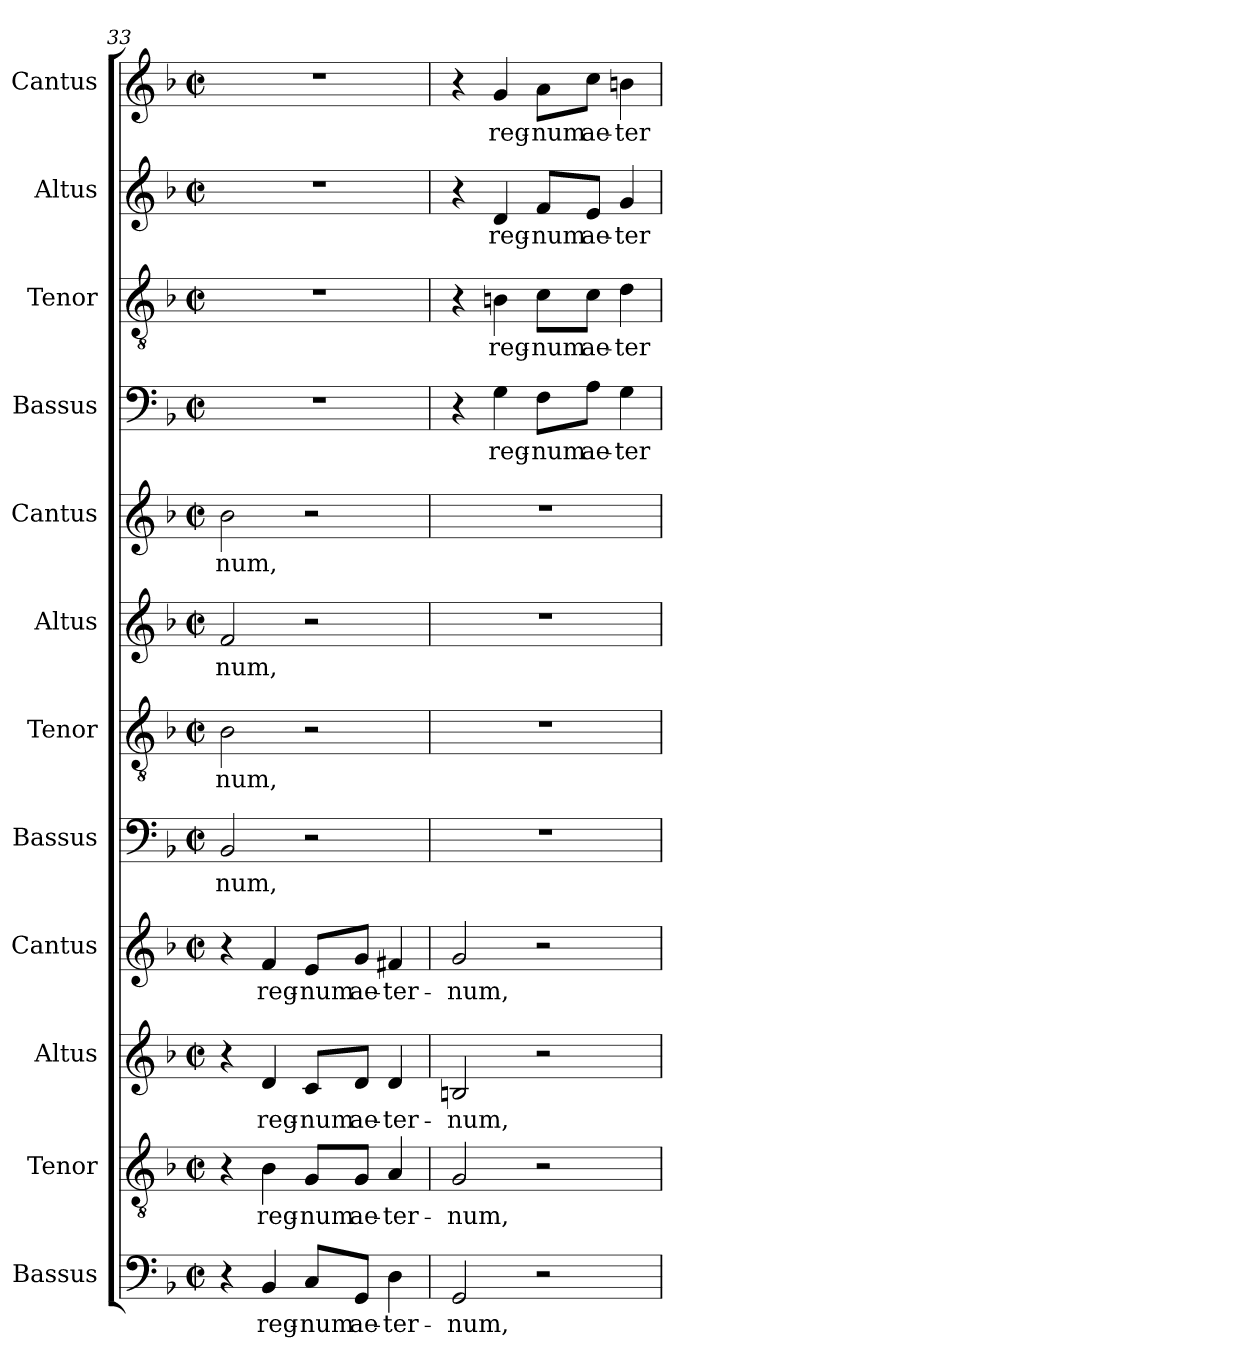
**kern	**text	**kern	**text	**kern	**text	**kern	**text	**kern	**text	**kern	**text	**kern	**text	**kern	**text	**kern	**text	**kern	**text	**kern	**text	**kern	**text
*part12	*part12	*part11	*part11	*part10	*part10	*part9	*part9	*part8	*part8	*part7	*part7	*part6	*part6	*part5	*part5	*part4	*part4	*part3	*part3	*part2	*part2	*part1	*part1
*staff12	*staff12	*staff11	*staff11	*staff10	*staff10	*staff9	*staff9	*staff8	*staff8	*staff7	*staff7	*staff6	*staff6	*staff5	*staff5	*staff4	*staff4	*staff3	*staff3	*staff2	*staff2	*staff1	*staff1
*I"Bassus	*	*I"Tenor	*	*I"Altus	*	*I"Cantus	*	*I"Bassus	*	*I"Tenor	*	*I"Altus	*	*I"Cantus	*	*I"Bassus	*	*I"Tenor	*	*I"Altus	*	*I"Cantus	*
*I'B.	*	*I'T.	*	*I'A.	*	*I'S.	*	*I'B.	*	*I'T.	*	*I'A.	*	*I'S.	*	*I'B.	*	*I'T.	*	*I'A.	*	*I'S.	*
!!LO:PB:g=z
*clefF4	*	*clefGv2	*	*clefG2	*	*clefG2	*	*clefF4	*	*clefGv2	*	*clefG2	*	*clefG2	*	*clefF4	*	*clefGv2	*	*clefG2	*	*clefG2	*
*	*	*ITrd7c12	*	*	*	*	*	*	*	*ITrd7c12	*	*	*	*	*	*	*	*ITrd7c12	*	*	*	*	*
*k[b-]	*	*k[b-]	*	*k[b-]	*	*k[b-]	*	*k[b-]	*	*k[b-]	*	*k[b-]	*	*k[b-]	*	*k[b-]	*	*k[b-]	*	*k[b-]	*	*k[b-]	*
*F:	*	*F:	*	*F:	*	*F:	*	*F:	*	*F:	*	*F:	*	*F:	*	*F:	*	*F:	*	*F:	*	*F:	*
*M2/2	*	*M2/2	*	*M2/2	*	*M2/2	*	*M2/2	*	*M2/2	*	*M2/2	*	*M2/2	*	*M2/2	*	*M2/2	*	*M2/2	*	*M2/2	*
*met(c|)	*	*met(c|)	*	*met(c|)	*	*met(c|)	*	*met(c|)	*	*met(c|)	*	*met(c|)	*	*met(c|)	*	*met(c|)	*	*met(c|)	*	*met(c|)	*	*met(c|)	*
=33	=33	=33	=33	=33	=33	=33	=33	=33	=33	=33	=33	=33	=33	=33	=33	=33	=33	=33	=33	=33	=33	=33	=33
!	!	!	!	!	!	!	!	!	!LO:LY:b:color=#000000	!	!	!	!	!	!	!	!	!	!	!	!	!	!
!	!	!	!	!	!	!	!	!	!	!	!LO:LY:b:color=#000000	!	!	!	!	!	!	!	!	!	!	!	!
!	!	!	!	!	!	!	!	!	!	!	!	!	!LO:LY:b:color=#000000	!	!	!	!	!	!	!	!	!	!
!	!	!	!	!	!	!	!	!	!	!	!	!	!	!	!LO:LY:b:color=#000000	!	!	!	!	!	!	!	!
4r	.	4r	.	4r	.	4r	.	2BB-i/	-num,	2BB-i\	-num,	2fi/	-num,	2b-i\	-num,	1r	.	1r	.	1r	.	1r	.
!	!LO:LY:b:color=#000000	!	!	!	!	!	!	!	!	!	!	!	!	!	!	!	!	!	!	!	!	!	!
!	!	!	!LO:LY:b:color=#000000	!	!	!	!	!	!	!	!	!	!	!	!	!	!	!	!	!	!	!	!
!	!	!	!	!	!LO:LY:b:color=#000000	!	!	!	!	!	!	!	!	!	!	!	!	!	!	!	!	!	!
!	!	!	!	!	!	!	!LO:LY:b:color=#000000	!	!	!	!	!	!	!	!	!	!	!	!	!	!	!	!
4BB-i/	reg-	4BB-i\	reg-	4di/	reg-	4fi/	reg-	.	.	.	.	.	.	.	.	.	.	.	.	.	.	.	.
!	!LO:LY:b:color=#000000	!	!	!	!	!	!	!	!	!	!	!	!	!	!	!	!	!	!	!	!	!	!
!	!	!	!LO:LY:b:color=#000000	!	!	!	!	!	!	!	!	!	!	!	!	!	!	!	!	!	!	!	!
!	!	!	!	!	!LO:LY:b:color=#000000	!	!	!	!	!	!	!	!	!	!	!	!	!	!	!	!	!	!
!	!	!	!	!	!	!	!LO:LY:b:color=#000000	!	!	!	!	!	!	!	!	!	!	!	!	!	!	!	!
8Ci/L	-num	8GGi/L	-num	8ci/L	-num	8ei/L	-num	2r	.	2r	.	2r	.	2r	.	.	.	.	.	.	.	.	.
!	!LO:LY:b:color=#000000	!	!	!	!	!	!	!	!	!	!	!	!	!	!	!	!	!	!	!	!	!	!
!	!	!	!LO:LY:b:color=#000000	!	!	!	!	!	!	!	!	!	!	!	!	!	!	!	!	!	!	!	!
!	!	!	!	!	!LO:LY:b:color=#000000	!	!	!	!	!	!	!	!	!	!	!	!	!	!	!	!	!	!
!	!	!	!	!	!	!	!LO:LY:b:color=#000000	!	!	!	!	!	!	!	!	!	!	!	!	!	!	!	!
8GGi/J	ae-	8GGi/J	ae-	8di/J	ae-	8gi/J	ae-	.	.	.	.	.	.	.	.	.	.	.	.	.	.	.	.
!	!LO:LY:b:color=#000000	!	!	!	!	!	!	!	!	!	!	!	!	!	!	!	!	!	!	!	!	!	!
!	!	!	!LO:LY:b:color=#000000	!	!	!	!	!	!	!	!	!	!	!	!	!	!	!	!	!	!	!	!
!	!	!	!	!	!LO:LY:b:color=#000000	!	!	!	!	!	!	!	!	!	!	!	!	!	!	!	!	!	!
!	!	!	!	!	!	!	!LO:LY:b:color=#000000	!	!	!	!	!	!	!	!	!	!	!	!	!	!	!	!
4Di\	-ter-	4AAi/	-ter-	4di/	-ter-	4f#Xi/	-ter-	.	.	.	.	.	.	.	.	.	.	.	.	.	.	.	.
=34	=34	=34	=34	=34	=34	=34	=34	=34	=34	=34	=34	=34	=34	=34	=34	=34	=34	=34	=34	=34	=34	=34	=34
!	!LO:LY:b:color=#000000	!	!	!	!	!	!	!	!	!	!	!	!	!	!	!	!	!	!	!	!	!	!
!	!	!	!LO:LY:b:color=#000000	!	!	!	!	!	!	!	!	!	!	!	!	!	!	!	!	!	!	!	!
!	!	!	!	!	!LO:LY:b:color=#000000	!	!	!	!	!	!	!	!	!	!	!	!	!	!	!	!	!	!
!	!	!	!	!	!	!	!LO:LY:b:color=#000000	!	!	!	!	!	!	!	!	!	!	!	!	!	!	!	!
2GGi/	-num,	2GGi/	-num,	2Bni/	-num,	2gi/	-num,	1r	.	1r	.	1r	.	1r	.	4r	.	4r	.	4r	.	4r	.
!	!	!	!	!	!	!	!	!	!	!	!	!	!	!	!	!	!LO:LY:b:color=#000000	!	!	!	!	!	!
!	!	!	!	!	!	!	!	!	!	!	!	!	!	!	!	!	!	!	!LO:LY:b:color=#000000	!	!	!	!
!	!	!	!	!	!	!	!	!	!	!	!	!	!	!	!	!	!	!	!	!	!LO:LY:b:color=#000000	!	!
!	!	!	!	!	!	!	!	!	!	!	!	!	!	!	!	!	!	!	!	!	!	!	!LO:LY:b:color=#000000
.	.	.	.	.	.	.	.	.	.	.	.	.	.	.	.	4Gi\	reg-	4BBni\	reg-	4di/	reg-	4gi/	reg-
!	!	!	!	!	!	!	!	!	!	!	!	!	!	!	!	!	!LO:LY:b:color=#000000	!	!	!	!	!	!
!	!	!	!	!	!	!	!	!	!	!	!	!	!	!	!	!	!	!	!LO:LY:b:color=#000000	!	!	!	!
!	!	!	!	!	!	!	!	!	!	!	!	!	!	!	!	!	!	!	!	!	!LO:LY:b:color=#000000	!	!
!	!	!	!	!	!	!	!	!	!	!	!	!	!	!	!	!	!	!	!	!	!	!	!LO:LY:b:color=#000000
2r	.	2r	.	2r	.	2r	.	.	.	.	.	.	.	.	.	8Fi\L	-num	8Ci\L	-num	8fi/L	-num	8ai\L	-num
!	!	!	!	!	!	!	!	!	!	!	!	!	!	!	!	!	!LO:LY:b:color=#000000	!	!	!	!	!	!
!	!	!	!	!	!	!	!	!	!	!	!	!	!	!	!	!	!	!	!LO:LY:b:color=#000000	!	!	!	!
!	!	!	!	!	!	!	!	!	!	!	!	!	!	!	!	!	!	!	!	!	!LO:LY:b:color=#000000	!	!
!	!	!	!	!	!	!	!	!	!	!	!	!	!	!	!	!	!	!	!	!	!	!	!LO:LY:b:color=#000000
.	.	.	.	.	.	.	.	.	.	.	.	.	.	.	.	8Ai\J	ae-	8Ci\J	ae-	8ei/J	ae-	8cci\J	ae-
!	!	!	!	!	!	!	!	!	!	!	!	!	!	!	!	!	!LO:LY:b:color=#000000	!	!	!	!	!	!
!	!	!	!	!	!	!	!	!	!	!	!	!	!	!	!	!	!	!	!LO:LY:b:color=#000000	!	!	!	!
!	!	!	!	!	!	!	!	!	!	!	!	!	!	!	!	!	!	!	!	!	!LO:LY:b:color=#000000	!	!
!	!	!	!	!	!	!	!	!	!	!	!	!	!	!	!	!	!	!	!	!	!	!	!LO:LY:b:color=#000000
.	.	.	.	.	.	.	.	.	.	.	.	.	.	.	.	4Gi\	-ter-	4Di\	-ter-	4gi/	-ter-	4bni\	-ter-
=	=	=	=	=	=	=	=	=	=	=	=	=	=	=	=	=	=	=	=	=	=	=	=
*-	*-	*-	*-	*-	*-	*-	*-	*-	*-	*-	*-	*-	*-	*-	*-	*-	*-	*-	*-	*-	*-	*-	*-
